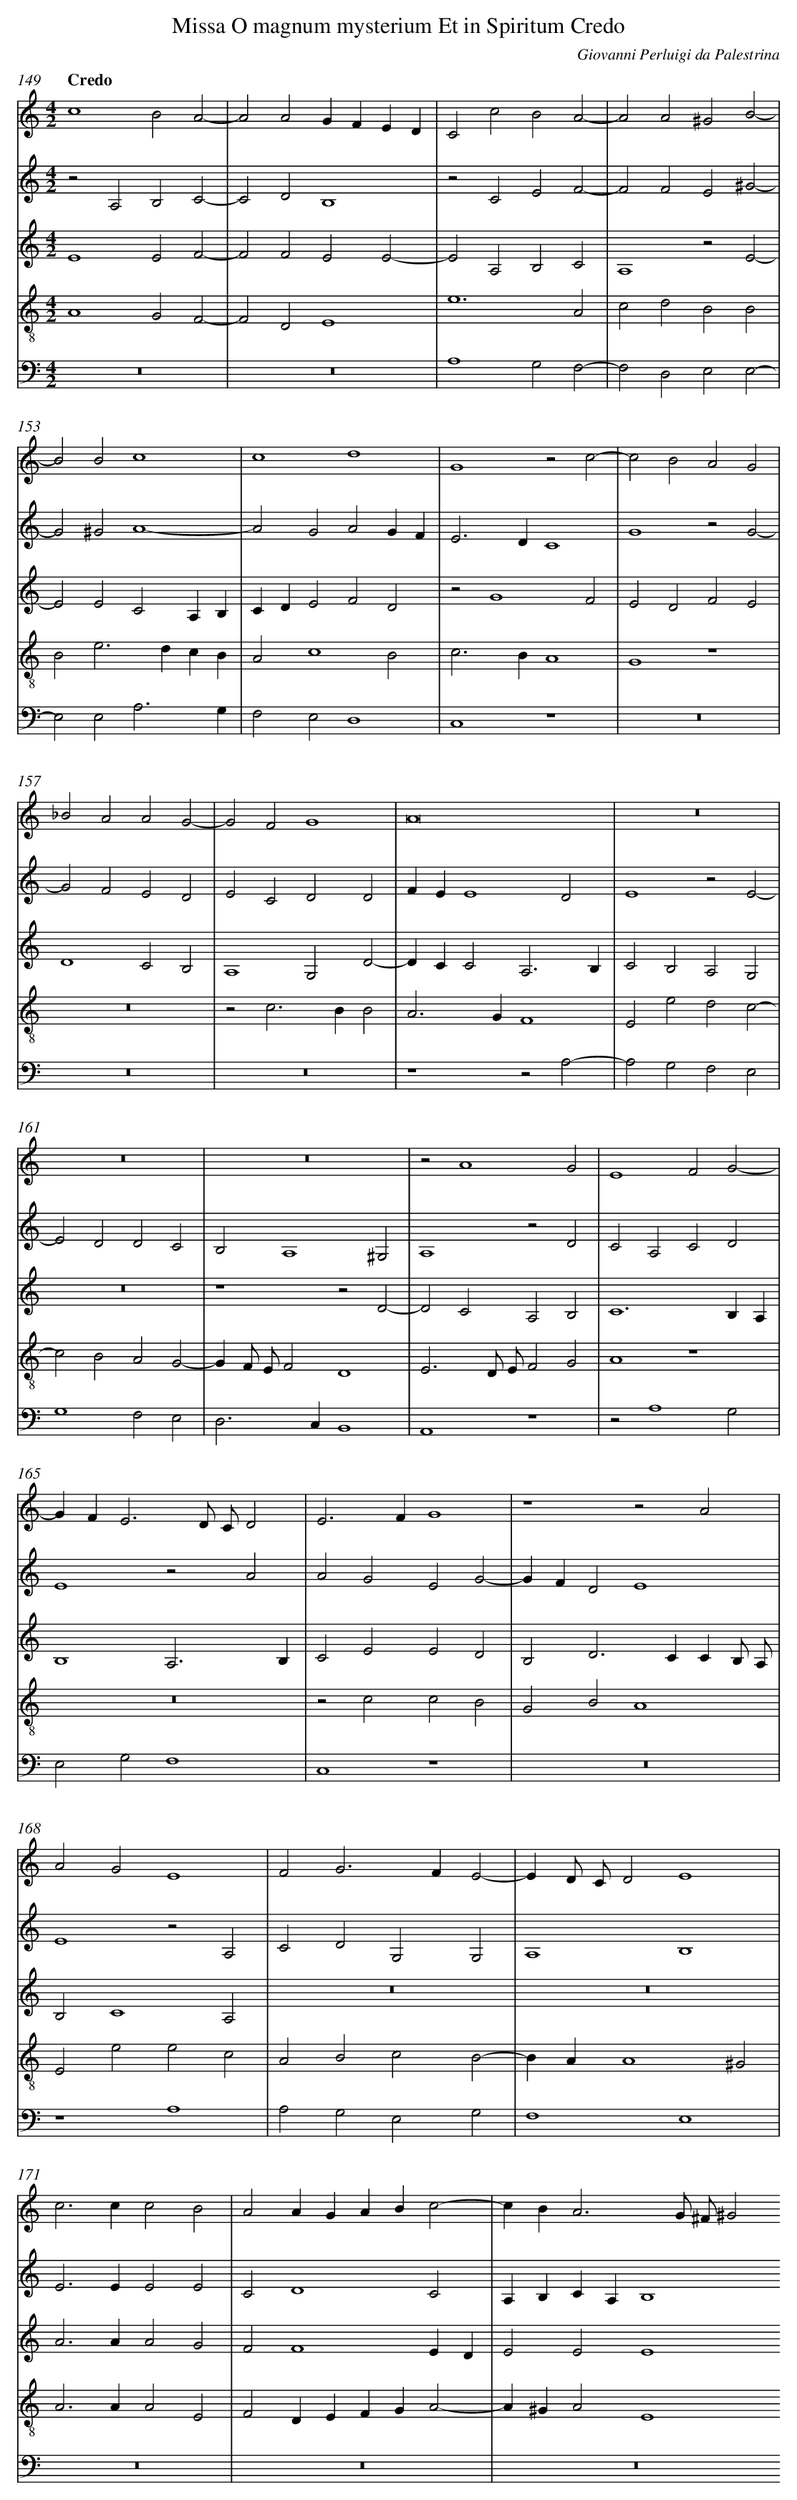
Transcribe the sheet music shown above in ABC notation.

X:1
T: Missa O magnum mysterium Et in Spiritum Credo
C: Giovanni Perluigi da Palestrina
L: 1/4
M: 4/2
Q: "Credo"
V: 1 clef=treble
V: 2 clef=treble
V: 3 clef=treble
V: 4 clef=treble-8
V: 5 clef=bass
K: C
[V:1] c4B2A2- |
[V:2] z2A,2B,2C2- |
[V:3] E4E2F2- |
[V:4] A4G2F2- |
[V:5] z8 |
[V:1] A2A2GFED |
[V:2] C2D2B,4 |
[V:3] F2F2E2E2- |
[V:4] F2D2E4 |
[V:5] z8 |
[V:1] C2c2B2A2- |
[V:2] z2C2E2F2- |
[V:3] E2A,2B,2C2 |
[V:4] e6A2 |
[V:5] A,4G,2F,2- |
[V:1] A2A2^G2B2- |
[V:2] F2F2E2^G2- |
[V:3] A,4z2E2- |
[V:4] c2d2B2B2 |
[V:5] F,2D,2E,2E,2- |
[V:1] B2B2c4 |
[V:2] G2^G2A4- |
[V:3] E2E2C2A,B, |
[V:4] B2e2>d2cB |
[V:5] E,2E,2A,3G, |
[V:1] c4d4 |
[V:2] A2G2A2GF |
[V:3] CDE2F2D2 |
[V:4] A2c4B2 |
[V:5] F,2E,2D,4 |
[V:1] G4z2c2- |
[V:2] E2>D2C4 |
[V:3] z2G4F2 |
[V:4] c2>B2A4 |
[V:5] C,4z4 |
[V:1] c2B2A2G2 |
[V:2] G4z2G2- |
[V:3] E2D2F2E2 |
[V:4] G4z4 |
[V:5] z8 |
[V:1] _B2A2A2G2- |
[V:2] G2F2E2D2 |
[V:3] D4C2B,2 |
[V:4] z8 |
[V:5] z8 |
[V:1] G2F2G4 |
[V:2] E2C2D2D2 |
[V:3] A,4G,2D2- |
[V:4] z2c2>B2B2 |
[V:5] z8 |
[V:1] A8 |
[V:2] FEE4D2 |
[V:3] DCC2A,3B, |
[V:4] A2>G2F4 |
[V:5] z4z2A,2- |
[V:1] z8 |
[V:2] E4z2E2- |
[V:3] C2B,2A,2G,2 |
[V:4] E2e2d2c2- |
[V:5] A,2G,2F,2E,2 |
[V:1] z8 |
[V:2] E2D2D2C2 |
[V:3] z8 |
[V:4] c2B2A2G2- |
[V:5] G,4F,2E,2 |
[V:1] z8 |
[V:2] B,2A,4^G,2 |
[V:3] z4z2D2- |
[V:4] GF/ E/F2D4 |
[V:5] D,2>C,2B,,4 |
[V:1] z2A4G2 |
[V:2] A,4z2D2 |
[V:3] D2C2A,2B,2 |
[V:4] E3D/ E/F2G2 |
[V:5] A,,4z4 |
[V:1] E4F2G2- |
[V:2] C2A,2C2D2 |
[V:3] C6B,A, |
[V:4] A4z4 |
[V:5] z2A,4G,2 |
[V:1] GF2<E2D/ C/D2 |
[V:2] E4z2A2 |
[V:3] B,4A,3B, |
[V:4] z8 |
[V:5] E,2G,2F,4 |
[V:1] E2>F2G4 |
[V:2] A2G2E2G2- |
[V:3] C2E2E2D2 |
[V:4] z2c2c2B2 |
[V:5] C,4z4 |
[V:1] z4z2A2 |
[V:2] GFD2E4 |
[V:3] B,2D2>C2CB,/ A,/ |
[V:4] G2B2A4 |
[V:5] z8 |
[V:1] A2G2E4 |
[V:2] E4z2A,2 |
[V:3] B,2C4A,2 |
[V:4] E2e2e2c2 |
[V:5] z4A,4 |
[V:1] F2G2>F2E2- |
[V:2] C2D2G,2G,2 |
[V:3] z8 |
[V:4] A2B2c2B2- |
[V:5] A,2G,2E,2G,2 |
[V:1] ED/ C/D2E4 |
[V:2] A,4B,4 |
[V:3] z8 |
[V:4] BAA4^G2 |
[V:5] F,4E,4 |
[V:1] c2>c2c2B2 |
[V:2] E2>E2E2E2 |
[V:3] A2>A2A2G2 |
[V:4] A2>A2A2E2 |
[V:5] z8 |
[V:1] A2AGABc2- |
[V:2] C2D4C2 |
[V:3] F2F4ED |
[V:4] F2DEFGA2- |
[V:5] z8 |
[V:1] cB2<A2G/ ^F/^G2
[V:2] A,B,CA,B,4
[V:3] E2E2E4
[V:4] A^GA2E4
[V:5] z8
